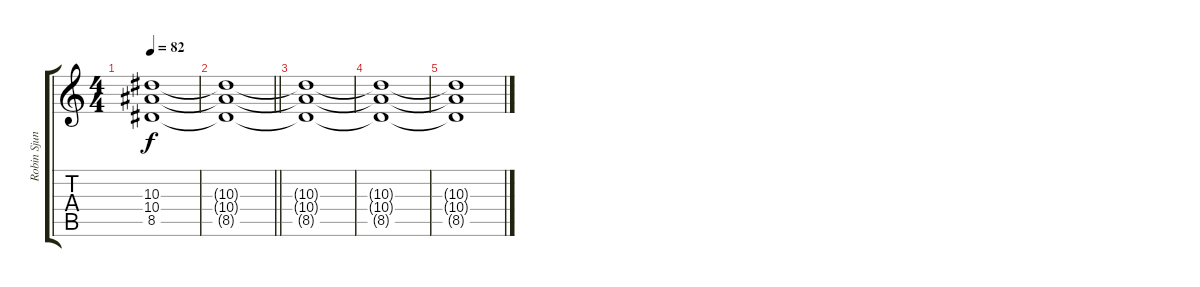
\track ("Robin Sjunnesson" "Robin Sjun") {instrument overdrivenguitar}
\staff {score tabs}
\tuning (D4 A3 F3 C3 G2 C2) {hide}
\ts (4 4)
\tempo 82
\clef g2
\ks c
(10.3 10.4 8.5).1{dy f} |
\barLineRight lightlight
(10.3{t} 10.4{t} 8.5{t}).1 |
(10.3{t} 10.4{t} 8.5{t}).1 |
(10.3{t} 10.4{t} 8.5{t}).1 |
(10.3{t} 10.4{t} 8.5{t}).1
